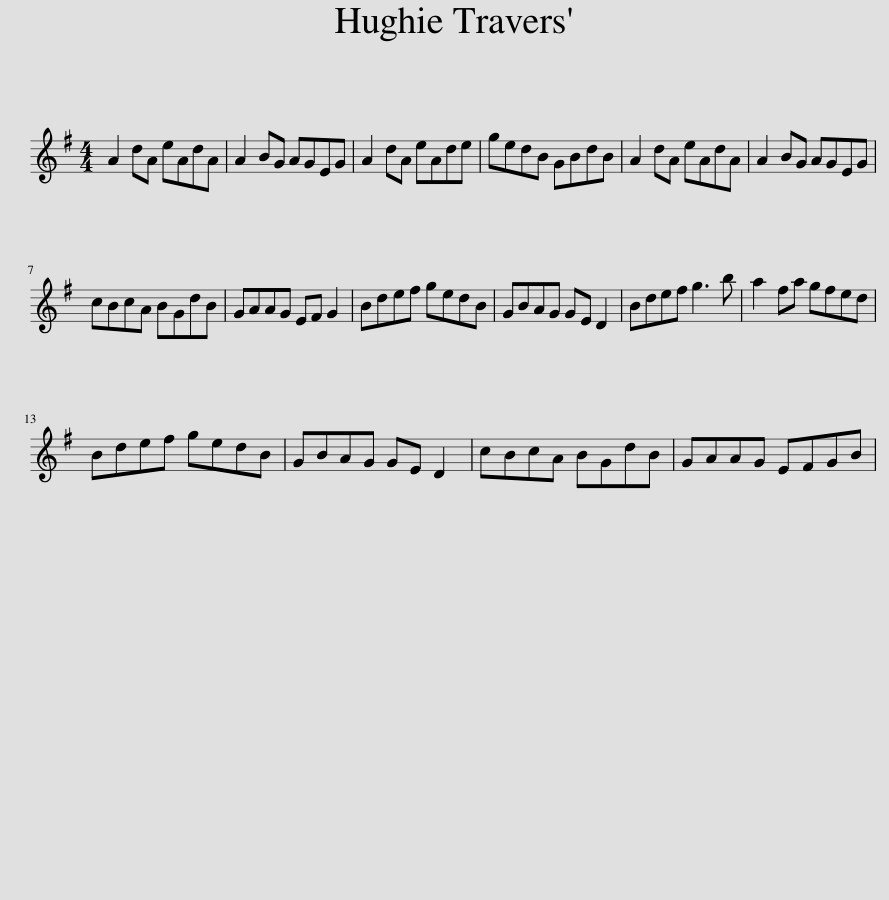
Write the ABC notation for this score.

X:1
L:1/8
M:4/4
I:linebreak $
K:G
V:1 treble
V:1
 A2 dA eAdA | A2 BG AGEG | A2 dA eAde | gedB GBdB | A2 dA eAdA | %5
 A2 BG AGEG |$ cBcA BGdB | GAAG EF G2 | Bdef gedB | GBAG GE D2 | %10
 Bdef g3 b | a2 fa gfed |$ Bdef gedB | GBAG GE D2 | cBcA BGdB | %15
 GAAG EFGB | %16
